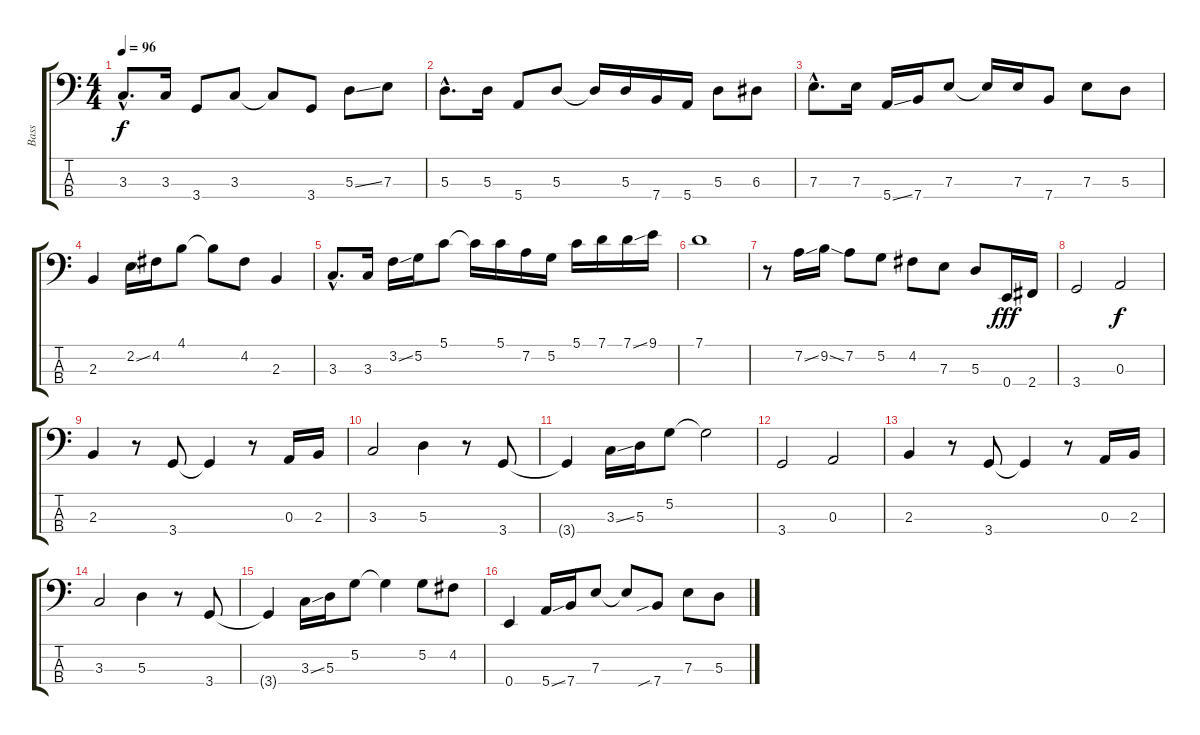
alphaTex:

\track ("Bass" "Bass") {instrument electricbassfinger}
\staff {score tabs}
\tuning (G2 D2 A1 E1) {hide}
\ts (4 4)
\tempo 96
\clef f4
\ks c
3.3{hac}.8{d dy f} 3.3.16 3.4.8 3.3.8 3.3{t}.8 3.4.8 5.3{ss}.8 7.3.8 |
5.3{hac}.8{d} 5.3.16 5.4.8 5.3.8 5.3{t}.16 5.3.16 7.4.16 5.4.16 5.3.8 6.3.8 |
7.3{hac}.8{d} 7.3.16 5.4{ss}.16 7.4.16 7.3.8 7.3{t}.16 7.3.16 7.4.8 7.3.8 5.3.8 |
2.3.4 2.2{ss}.16 4.2.16 4.1.8 4.1{t}.8 4.2.8 2.3.4 |
3.3{hac}.8{d} 3.3.16 3.2{ss}.16 5.2.16 5.1.8 5.1{t}.16 5.1.16 7.2.16 5.2.16 5.1.16 7.1.16 7.1{ss}.16 9.1.16 |
7.1.1 |
r.8 7.2{ss}.16 9.2{ss}.16 7.2.8 5.2.8 4.2.8 7.3.8 5.3.8 0.4.16{dy fff} 2.4.16 |
3.4.2 0.3.2{dy f} |
2.3.4 r.8 3.4.8 3.4{t}.4 r.8 0.3.16 2.3.16 |
3.3.2 5.3.4 r.8 3.4.8 |
3.4{t}.4 3.3{ss}.16 5.3.16 5.2.8 5.2{t}.2 |
3.4.2 0.3.2 |
2.3.4 r.8 3.4.8 3.4{t}.4 r.8 0.3.16 2.3.16 |
3.3.2 5.3.4 r.8 3.4.8 |
3.4{t}.4 3.3{ss}.16 5.3.16 5.2.8 5.2{t}.4 5.2.8 4.2.8 |
0.4.4 5.4{ss}.16 7.4.16 7.3.8 7.3{t}.8 7.4{sib}.8 7.3.8 5.3.8
